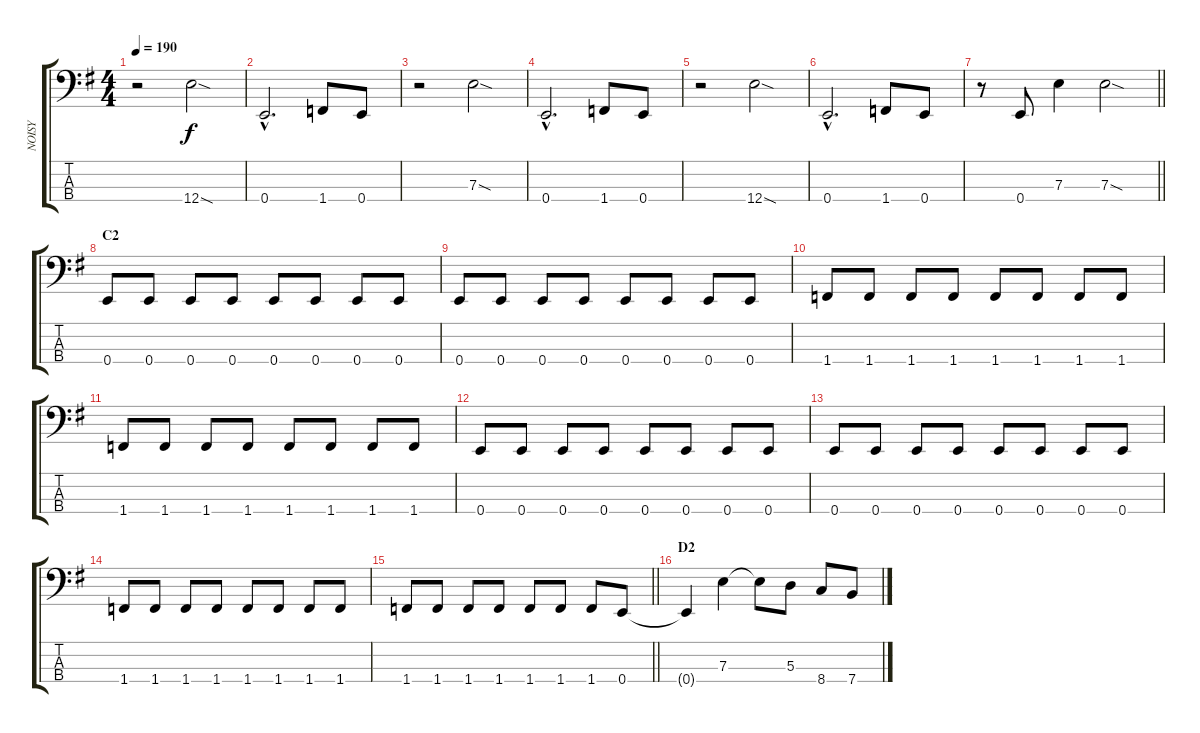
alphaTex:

\track ("NOISY" "NOISY") {instrument electricbasspick}
\staff {score tabs}
\tuning (G2 D2 A1 E1) {hide}
\ts (4 4)
\tempo 190
\clef f4
\ks g
r.2{dy f} 12.4{sod}.2 |
0.4{hac}.2{d} 1.4.8 0.4.8 |
r.2 7.3{sod}.2 |
0.4{hac}.2{d} 1.4.8 0.4.8 |
r.2 12.4{sod}.2 |
0.4{hac}.2{d} 1.4.8 0.4.8 |
\barLineRight lightlight
r.8 0.4.8 7.3.4 7.3{sod}.2 |
\section ("" "C2")
0.4.8 0.4.8 0.4.8 0.4.8 0.4.8 0.4.8 0.4.8 0.4.8 |
0.4.8 0.4.8 0.4.8 0.4.8 0.4.8 0.4.8 0.4.8 0.4.8 |
1.4.8 1.4.8 1.4.8 1.4.8 1.4.8 1.4.8 1.4.8 1.4.8 |
1.4.8 1.4.8 1.4.8 1.4.8 1.4.8 1.4.8 1.4.8 1.4.8 |
0.4.8 0.4.8 0.4.8 0.4.8 0.4.8 0.4.8 0.4.8 0.4.8 |
0.4.8 0.4.8 0.4.8 0.4.8 0.4.8 0.4.8 0.4.8 0.4.8 |
1.4.8 1.4.8 1.4.8 1.4.8 1.4.8 1.4.8 1.4.8 1.4.8 |
\barLineRight lightlight
1.4.8 1.4.8 1.4.8 1.4.8 1.4.8 1.4.8 1.4.8 0.4.8 |
\section ("" "D2")
0.4{t}.4 7.3.4 7.3{t}.8 5.3.8 8.4.8 7.4.8
